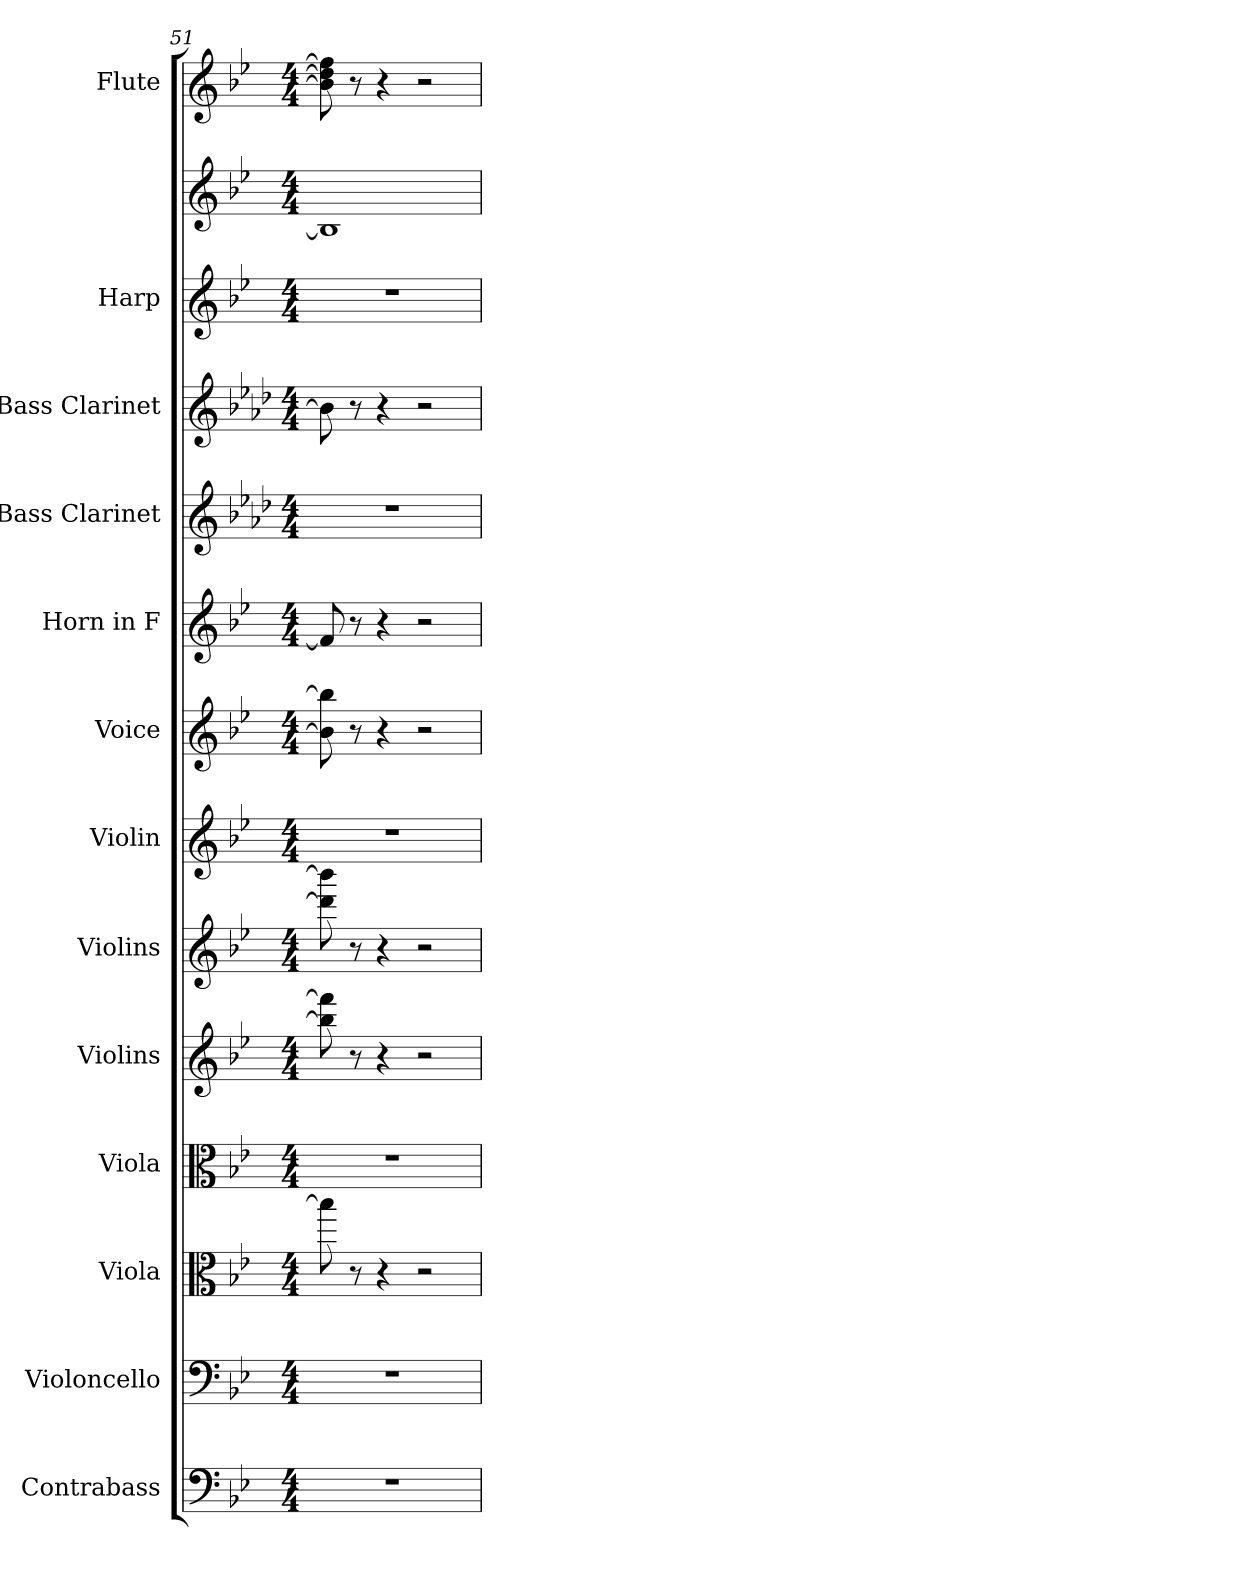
**kern	**kern	**kern	**kern	**kern	**kern	**kern	**kern	**kern	**kern	**kern	**kern	**kern	**kern
*part13	*part12	*part11	*part10	*part9	*part8	*part7	*part6	*part5	*part4	*part3	*part2	*part2	*part1
*staff14	*staff13	*staff12	*staff11	*staff10	*staff9	*staff8	*staff7	*staff6	*staff5	*staff4	*staff3	*staff2	*staff1
*I"Contrabass	*I"Violoncello	*I"Viola	*I"Viola	*I"Violins	*I"Violins	*I"Violin	*I"Voice	*I"Horn in F	*I"Bass Clarinet	*I"Bass Clarinet	*I"Harp	*	*I"Flute
*I'Cb.	*I'Vc.	*I'Vla.	*I'Vla.	*I'Vlns.	*I'Vlns.	*I'Vln.	*I'Vo.	*	*I'B. Cl.	*I'B. Cl.	*I'Hrp.	*	*I'Fl.
*clefF4	*clefF4	*clefC3	*clefC3	*clefG2	*clefG2	*clefG2	*clefG2	*clefG2	*clefG2	*clefG2	*clefG2	*clefG2	*clefG2
*ITrd7c12	*	*	*	*	*	*	*	*ITrd4c7	*ITrd8c14	*ITrd8c14	*	*	*
*k[b-e-]	*k[b-e-]	*k[b-e-]	*k[b-e-]	*k[b-e-]	*k[b-e-]	*k[b-e-]	*k[b-e-]	*k[b-e-a-]	*k[b-e-a-d-]	*k[b-e-a-d-]	*k[b-e-]	*k[b-e-]	*k[b-e-]
*M4/4	*M4/4	*M4/4	*M4/4	*M4/4	*M4/4	*M4/4	*M4/4	*M4/4	*M4/4	*M4/4	*M4/4	*M4/4	*M4/4
=51	=51	=51	=51	=51	=51	=51	=51	=51	=51	=51	=51	=51	=51
1r	1r	8bb-\]	1r	8bb-\] 8fff\]	8ddd\] 8bbb-\]	1r	8b-\] 8bb-\]	8B-/]	1r	8B-\]	1r	1B-]	8b-\] 8dd\] 8ff\]
.	.	8r	.	8r	8r	.	8r	8r	.	8r	.	.	8r
.	.	4r	.	4r	4r	.	4r	4r	.	4r	.	.	4r
.	.	2r	.	2r	2r	.	2r	2r	.	2r	.	.	2r
=	=	=	=	=	=	=	=	=	=	=	=	=	=
*-	*-	*-	*-	*-	*-	*-	*-	*-	*-	*-	*-	*-	*-
